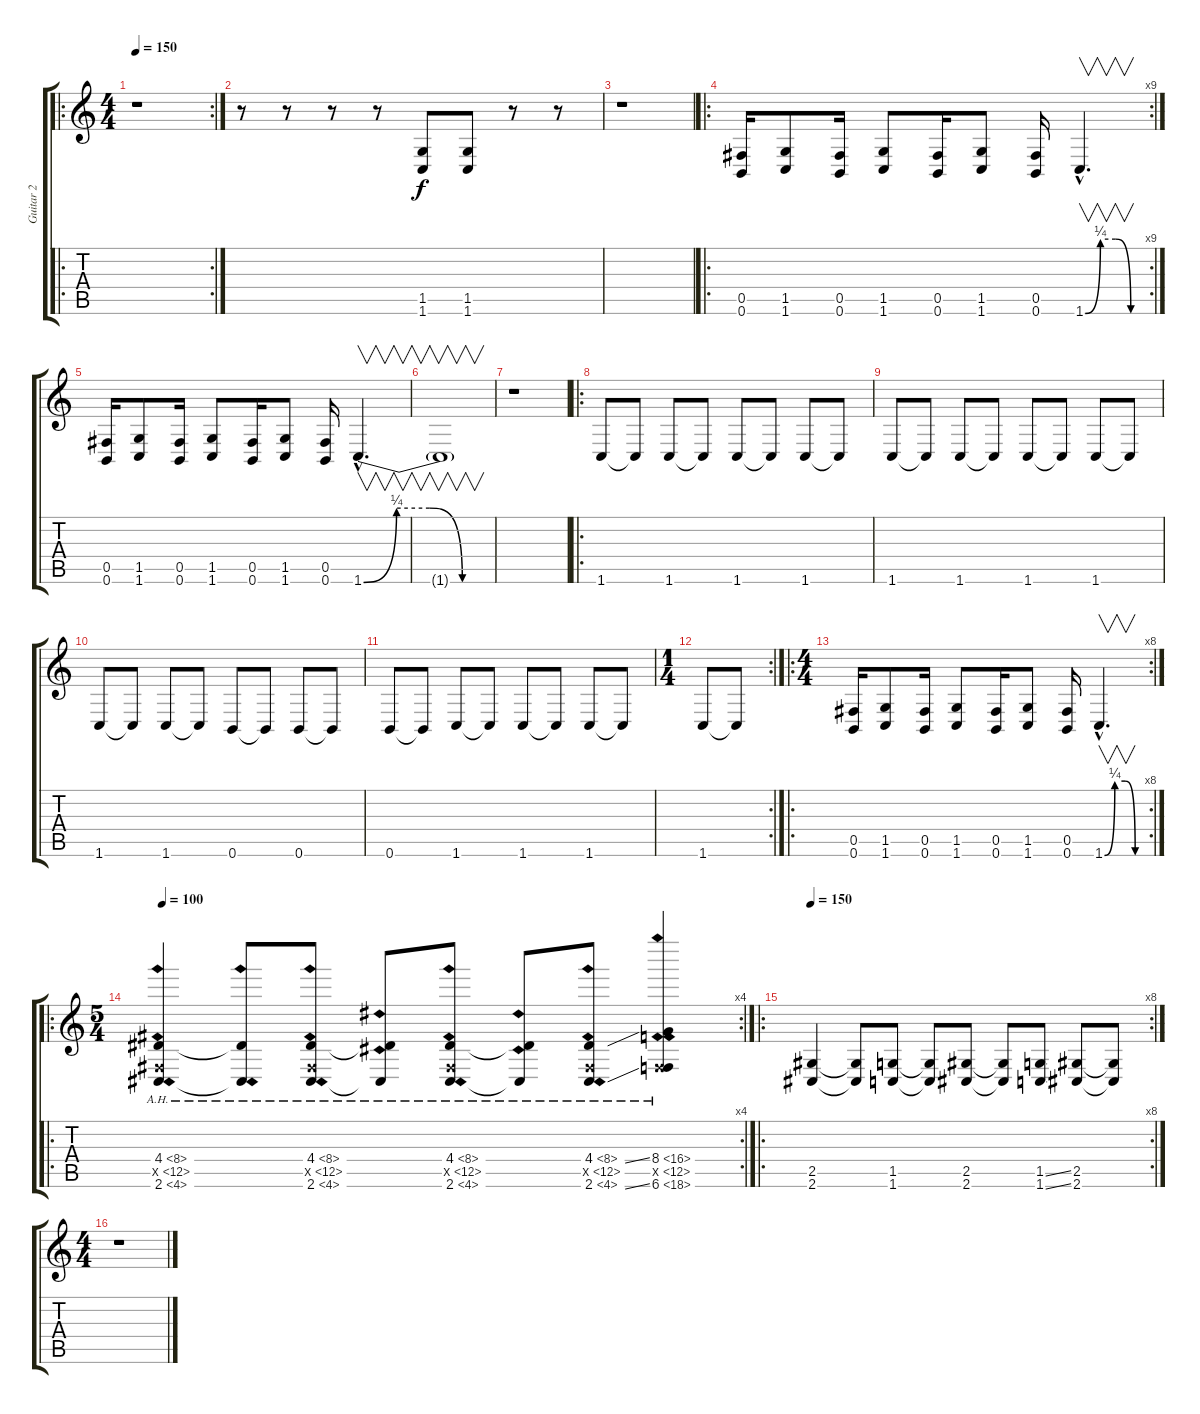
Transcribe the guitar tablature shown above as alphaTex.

\track ("Guitar 2" "Guitar 2") {instrument distortionguitar}
\staff {score tabs}
\tuning (Db4 Ab3 E3 B2 Gb2 B1) {hide}
\ro
\rc 2
\ts (4 4)
\tempo 150
\clef g2
\ks c
r.1{dy f instrument distortionguitar} |
r.8 r.8 r.8 r.8 (1.5 1.6).8 (1.5 1.6).8 r.8 r.8 |
r.1 |
\ro
\rc 9
(0.5 0.6).16 (1.5 1.6).8 (0.5 0.6).16 (1.5 1.6).8 (0.5 0.6).16 (1.5 1.6).8 (0.5 0.6).16 1.6{be (custom 0 0 15 1 30 1 45 0 60 0) hac}.4{v d} |
(0.5 0.6).16 (1.5 1.6).8 (0.5 0.6).16 (1.5 1.6).8 (0.5 0.6).16 (1.5 1.6).8 (0.5 0.6).16 1.6{be (custom 0 0 15 1 30 1 45 0 60 0) hac}.4{v d} |
1.6{t}.1{v} |
r.1 |
\ro
1.6.8 1.6{t}.8 1.6.8 1.6{t}.8 1.6.8 1.6{t}.8 1.6.8 1.6{t}.8 |
1.6.8 1.6{t}.8 1.6.8 1.6{t}.8 1.6.8 1.6{t}.8 1.6.8 1.6{t}.8 |
1.6.8 1.6{t}.8 1.6.8 1.6{t}.8 0.6.8 0.6{t}.8 0.6.8 0.6{t}.8 |
0.6.8 0.6{t}.8 1.6.8 1.6{t}.8 1.6.8 1.6{t}.8 1.6.8 1.6{t}.8 |
\rc 2
\ts (1 4)
1.6.8 1.6{t}.8 |
\ro
\rc 8
\ts (4 4)
(0.5 0.6).16 (1.5 1.6).8 (0.5 0.6).16 (1.5 1.6).8 (0.5 0.6).16 (1.5 1.6).8 (0.5 0.6).16 1.6{be (custom 0 0 15 1 30 1 45 0 60 0) hac}.4{v d} |
\ro
\rc 4
\ts (5 4)
\tempo 100
(4.4{ah 4} 0.5{ah 12 x} 2.6{ah 2}).4{volume 8} (4.4{ah 4 t} 2.6{ah 2 t}).8 (4.4{ah 4} 0.5{ah 12 x} 2.6{ah 2}).8 (4.4{ah 12 t} 2.6{ah 12 t}).8 (4.4{ah 4} 0.5{ah 12 x} 2.6{ah 2}).8 (4.4{ah 12 t} 2.6{ah 12 t}).8 (4.4{ah 4 ss} 0.5{ah 12 x} 2.6{ah 2 ss}).8 (8.4{ah 8} 0.5{ah 12 x} 6.6{ah 12}).4 |
\ro
\rc 8
\tempo 150
(2.5 2.6).4{volume 16} (2.5{t} 2.6{t}).8 (1.5 1.6).8 (1.5{t} 1.6{t}).8 (2.5 2.6).8 (2.5{t} 2.6{t}).8 (1.5{ss} 1.6{ss}).8 (2.5 2.6).8 (2.5{t} 2.6{t}).8 |
\ts (4 4)
r.1
